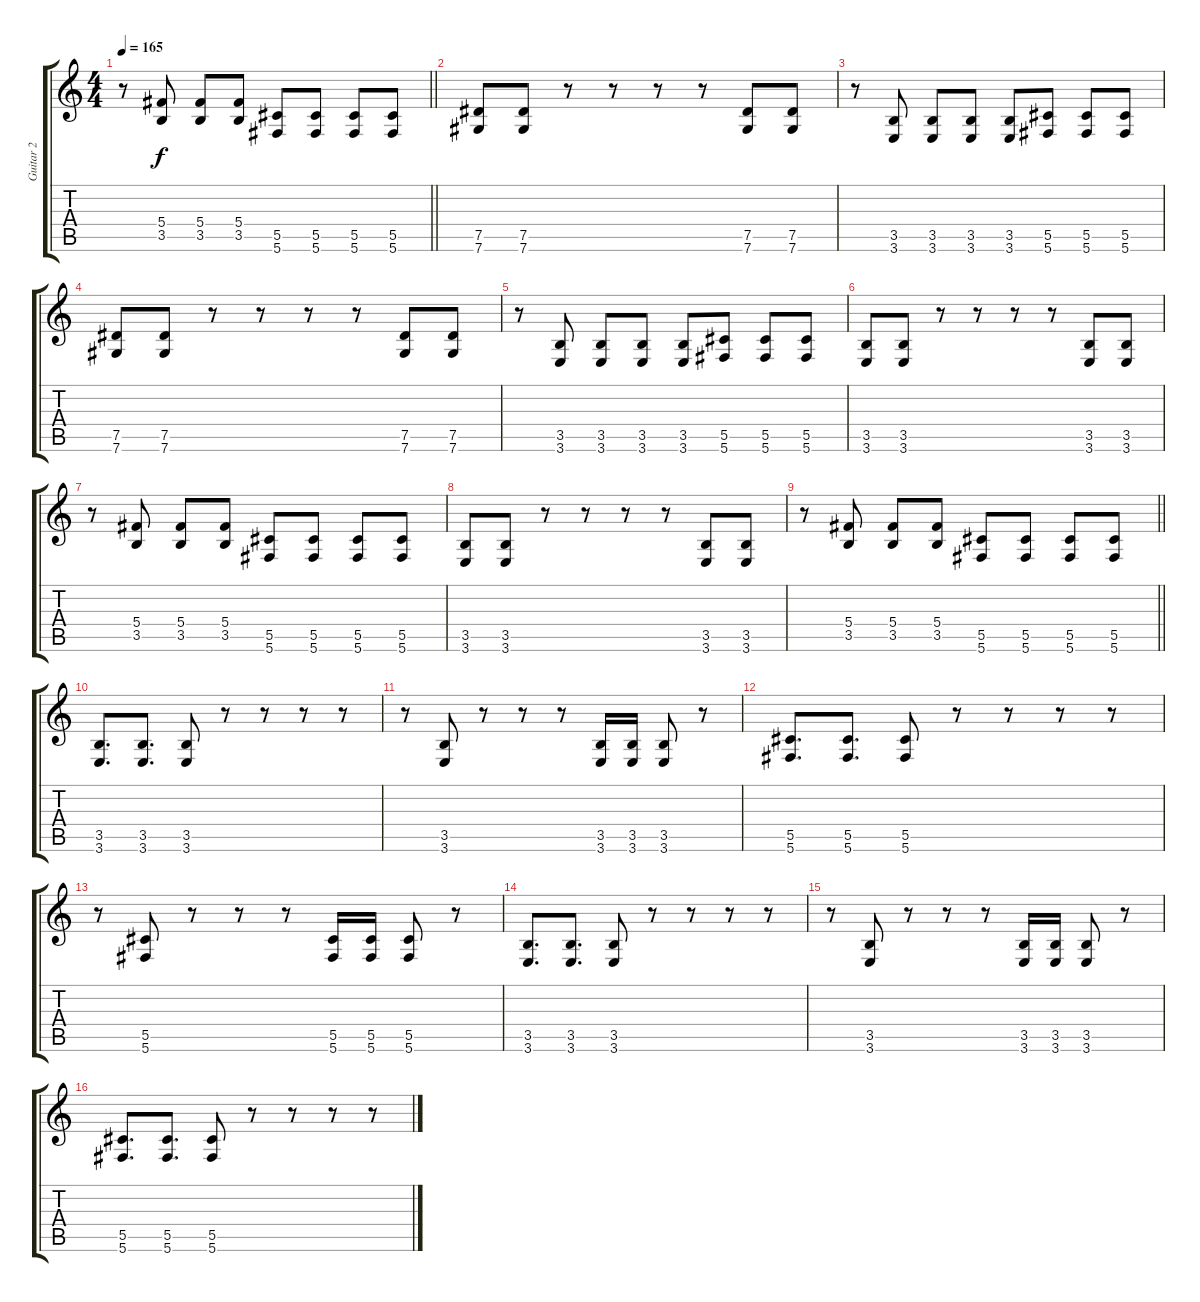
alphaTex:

\track ("Guitar 2" "Guitar 2") {instrument distortionguitar}
\staff {score tabs}
\tuning (Eb4 Bb3 Gb3 Db3 Ab2 Db2) {hide}
\ts (4 4)
\tempo 165
\clef g2
\barLineRight lightlight
\ks c
r.8{dy f} (5.4 3.5).8 (5.4 3.5).8 (5.4 3.5).8 (5.5 5.6).8 (5.5 5.6).8 (5.5 5.6).8 (5.5 5.6).8 |
(7.5 7.6).8 (7.5 7.6).8 r.8 r.8 r.8 r.8 (7.5 7.6).8 (7.5 7.6).8 |
r.8 (3.5 3.6).8 (3.5 3.6).8 (3.5 3.6).8 (3.5 3.6).8 (5.5 5.6).8 (5.5 5.6).8 (5.5 5.6).8 |
(7.5 7.6).8 (7.5 7.6).8 r.8 r.8 r.8 r.8 (7.5 7.6).8 (7.5 7.6).8 |
r.8 (3.5 3.6).8 (3.5 3.6).8 (3.5 3.6).8 (3.5 3.6).8 (5.5 5.6).8 (5.5 5.6).8 (5.5 5.6).8 |
(3.5 3.6).8 (3.5 3.6).8 r.8 r.8 r.8 r.8 (3.5 3.6).8 (3.5 3.6).8 |
r.8 (5.4 3.5).8 (5.4 3.5).8 (5.4 3.5).8 (5.5 5.6).8 (5.5 5.6).8 (5.5 5.6).8 (5.5 5.6).8 |
(3.5 3.6).8 (3.5 3.6).8 r.8 r.8 r.8 r.8 (3.5 3.6).8 (3.5 3.6).8 |
\barLineRight lightlight
r.8 (5.4 3.5).8 (5.4 3.5).8 (5.4 3.5).8 (5.5 5.6).8 (5.5 5.6).8 (5.5 5.6).8 (5.5 5.6).8 |
(3.5 3.6).8{d} (3.5 3.6).8{d} (3.5 3.6).8 r.8 r.8 r.8 r.8 |
r.8 (3.5 3.6).8 r.8 r.8 r.8 (3.5 3.6).16 (3.5 3.6).16 (3.5 3.6).8 r.8 |
(5.5 5.6).8{d} (5.5 5.6).8{d} (5.5 5.6).8 r.8 r.8 r.8 r.8 |
r.8 (5.5 5.6).8 r.8 r.8 r.8 (5.5 5.6).16 (5.5 5.6).16 (5.5 5.6).8 r.8 |
(3.5 3.6).8{d} (3.5 3.6).8{d} (3.5 3.6).8 r.8 r.8 r.8 r.8 |
r.8 (3.5 3.6).8 r.8 r.8 r.8 (3.5 3.6).16 (3.5 3.6).16 (3.5 3.6).8 r.8 |
(5.5 5.6).8{d} (5.5 5.6).8{d} (5.5 5.6).8 r.8 r.8 r.8 r.8
